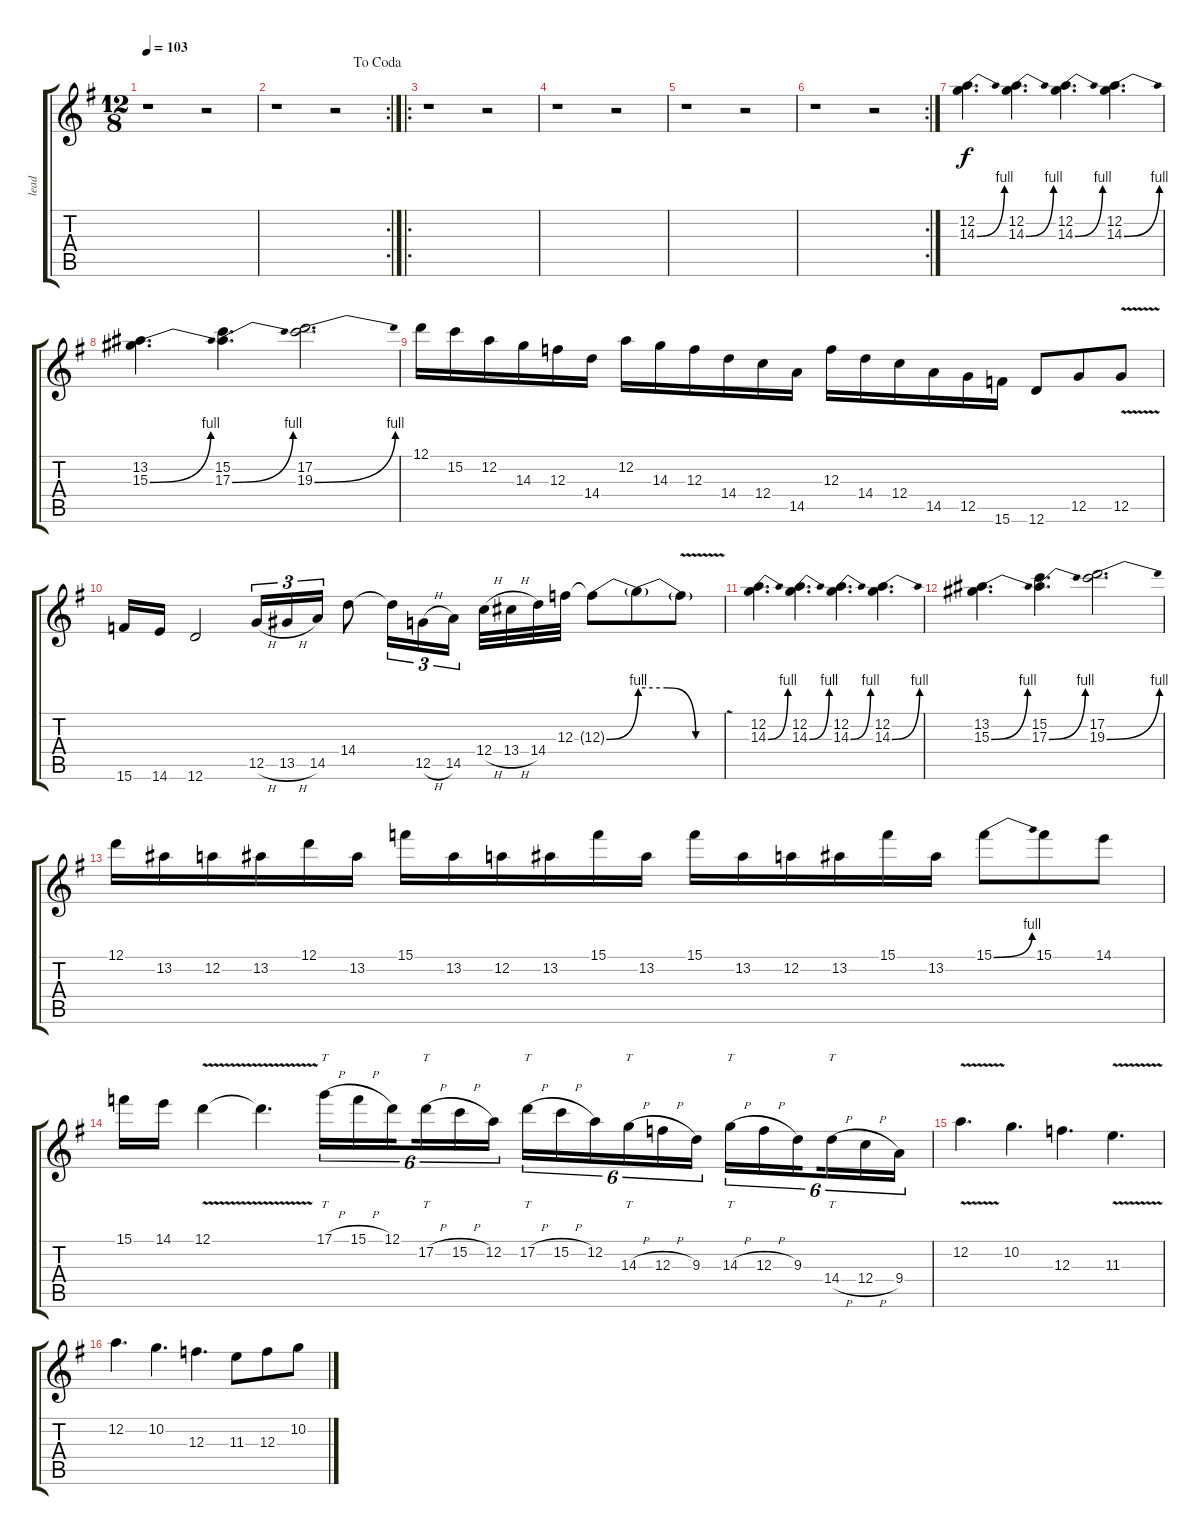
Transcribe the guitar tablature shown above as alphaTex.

\track ("lead" "lead") {instrument distortionguitar}
\staff {score tabs}
\tuning (D4 A3 F3 C3 G2 D2) {hide}
\ts (12 8)
\tempo 103
\clef g2
\ks g
r.1{dy f} r.2 |
\rc 2
\jump dacoda
r.1 r.2 |
\ro
r.1 r.2 |
r.1 r.2 |
r.1 r.2 |
\rc 2
r.1 r.2 |
(12.2 14.3{be (bend 0 0 60 4)}).4{d} (12.2 14.3{be (bend 0 0 60 4)}).4{d} (12.2 14.3{be (bend 0 0 60 4)}).4{d} (12.2 14.3{be (bend 0 0 60 4)}).4{d} |
(13.2 15.3{be (bend 0 0 60 4)}).4{d} (15.2 17.3{be (bend 0 0 60 4)}).4{d} (17.2 19.3{be (bend 0 0 60 4)}).2{d} |
12.1.16 15.2.16 12.2.16 14.3.16 12.3.16 14.4.16 12.2.16 14.3.16 12.3.16 14.4.16 12.4.16 14.5.16 12.3.16 14.4.16 12.4.16 14.5.16 12.5.16 15.6.16 12.6.8 12.5.8 12.5{v}.8 |
15.6.16 14.6.16 12.6.2 12.5{h}.16{tu (3 2)} 13.5{h}.16{tu (3 2)} 14.5.16{tu (3 2)} 14.4.8 14.4{t}.16{tu (3 2)} 12.5{h}.16{tu (3 2)} 14.5.16{tu (3 2) beam splitsecondary} 12.4{h}.32 13.4{h}.32 14.4.32 12.3.32 12.3{be (bend 0 0 60 4) t}.8 12.3{be (custom 0 4 20 4 40 0 60 0) t}.8 12.3{v t}.8 |
(12.2 14.3{be (bend 0 0 60 4)}).4{d} (12.2 14.3{be (bend 0 0 60 4)}).4{d} (12.2 14.3{be (bend 0 0 60 4)}).4{d} (12.2 14.3{be (bend 0 0 60 4)}).4{d} |
(13.2 15.3{be (bend 0 0 60 4)}).4{d} (15.2 17.3{be (bend 0 0 60 4)}).4{d} (17.2 19.3{be (bend 0 0 60 4)}).2{d} |
12.1.16 13.2.16 12.2.16 13.2.16 12.1.16 13.2.16 15.1.16 13.2.16 12.2.16 13.2.16 15.1.16 13.2.16 15.1.16 13.2.16 12.2.16 13.2.16 15.1.16 13.2.16 15.1{be (bend 0 0 60 4)}.8 15.1.8 14.1.8 |
15.1.16 14.1.16 12.1{v}.4 12.1{v t}.4{d} 17.1{h}.16{tt tu (6 4)} 15.1{h}.16{tu (6 4)} 12.1.16{tu (6 4) beam splitsecondary} 17.2{h}.16{tt tu (6 4)} 15.2{h}.16{tu (6 4)} 12.2.16{tu (6 4) beam splitsecondary} 17.2{h}.16{tt tu (6 4)} 15.2{h}.16{tu (6 4)} 12.2.16{tu (6 4)} 14.3{h}.16{tt tu (6 4)} 12.3{h}.16{tu (6 4)} 9.3.16{tu (6 4) beam splitsecondary} 14.3{h}.16{tt tu (6 4)} 12.3{h}.16{tu (6 4)} 9.3.16{tu (6 4) beam splitsecondary} 14.4{h}.16{tt tu (6 4)} 12.4{h}.16{tu (6 4)} 9.4.16{tu (6 4)} |
12.2{v}.4{d} 10.2.4{d} 12.3.4{d} 11.3{v}.4{d} |
12.2.4{d} 10.2.4{d} 12.3.4{d} 11.3.8 12.3.8 10.2.8
